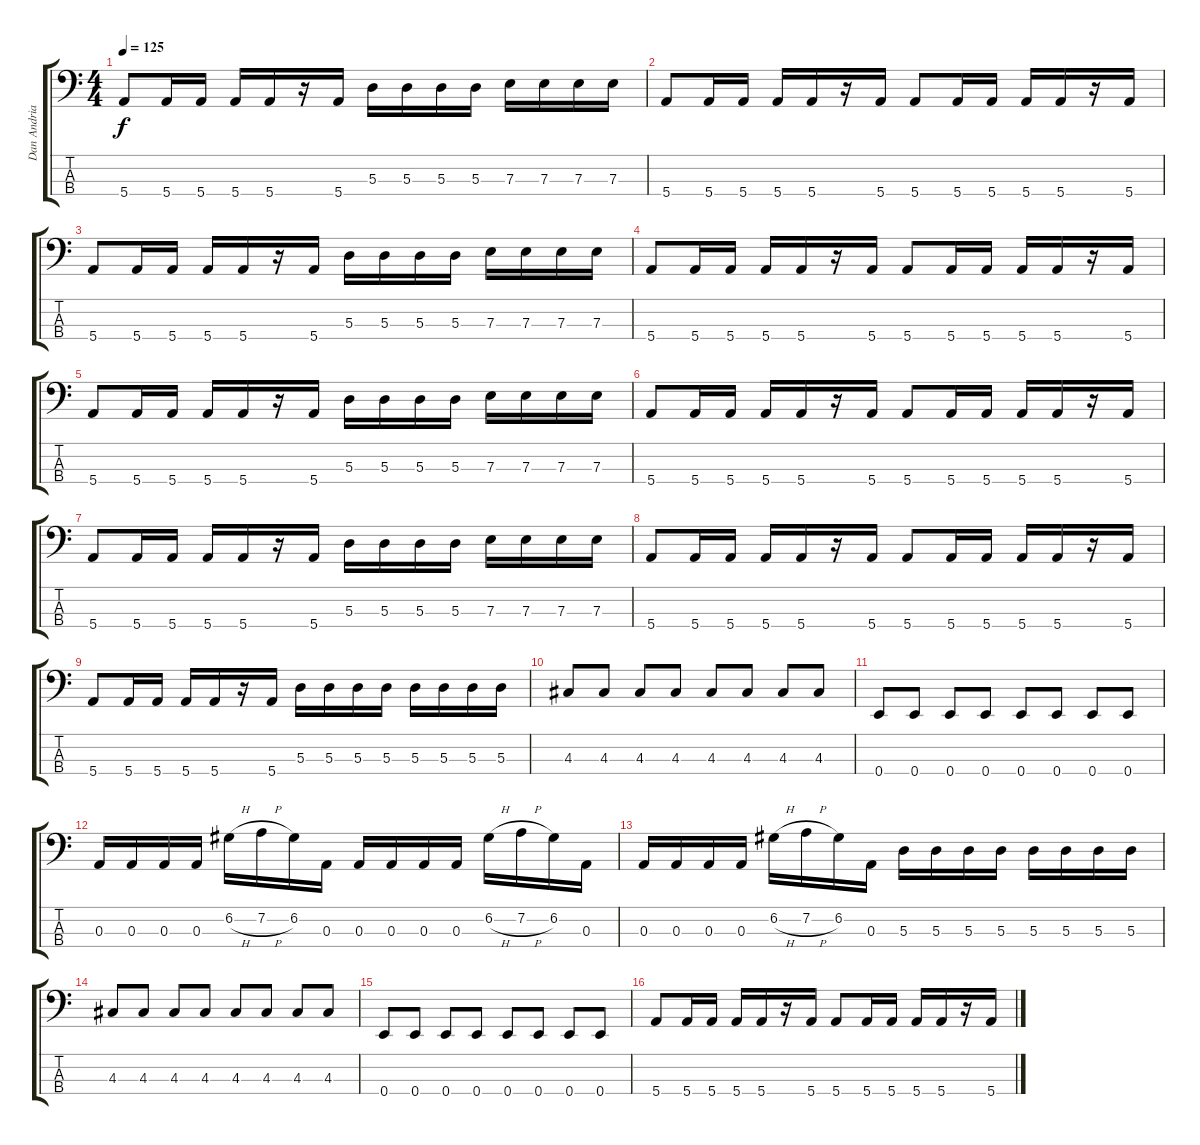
\track ("Dan Andriano" "Dan Andria") {instrument electricbasspick}
\staff {score tabs}
\tuning (G2 D2 A1 E1) {hide}
\ts (4 4)
\tempo 125
\clef f4
\ks c
5.4.8{dy f} 5.4.16 5.4.16 5.4.16 5.4.16 r.16 5.4.16 5.3.16 5.3.16 5.3.16 5.3.16 7.3.16 7.3.16 7.3.16 7.3.16 |
5.4.8 5.4.16 5.4.16 5.4.16 5.4.16 r.16 5.4.16 5.4.8 5.4.16 5.4.16 5.4.16 5.4.16 r.16 5.4.16 |
5.4.8 5.4.16 5.4.16 5.4.16 5.4.16 r.16 5.4.16 5.3.16 5.3.16 5.3.16 5.3.16 7.3.16 7.3.16 7.3.16 7.3.16 |
5.4.8 5.4.16 5.4.16 5.4.16 5.4.16 r.16 5.4.16 5.4.8 5.4.16 5.4.16 5.4.16 5.4.16 r.16 5.4.16 |
5.4.8 5.4.16 5.4.16 5.4.16 5.4.16 r.16 5.4.16 5.3.16 5.3.16 5.3.16 5.3.16 7.3.16 7.3.16 7.3.16 7.3.16 |
5.4.8 5.4.16 5.4.16 5.4.16 5.4.16 r.16 5.4.16 5.4.8 5.4.16 5.4.16 5.4.16 5.4.16 r.16 5.4.16 |
5.4.8 5.4.16 5.4.16 5.4.16 5.4.16 r.16 5.4.16 5.3.16 5.3.16 5.3.16 5.3.16 7.3.16 7.3.16 7.3.16 7.3.16 |
5.4.8 5.4.16 5.4.16 5.4.16 5.4.16 r.16 5.4.16 5.4.8 5.4.16 5.4.16 5.4.16 5.4.16 r.16 5.4.16 |
5.4.8 5.4.16 5.4.16 5.4.16 5.4.16 r.16 5.4.16 5.3.16 5.3.16 5.3.16 5.3.16 5.3.16 5.3.16 5.3.16 5.3.16 |
4.3.8 4.3.8 4.3.8 4.3.8 4.3.8 4.3.8 4.3.8 4.3.8 |
0.4.8 0.4.8 0.4.8 0.4.8 0.4.8 0.4.8 0.4.8 0.4.8 |
0.3.16 0.3.16 0.3.16 0.3.16 6.2{h}.16 7.2{h}.16 6.2.16 0.3.16 0.3.16 0.3.16 0.3.16 0.3.16 6.2{h}.16 7.2{h}.16 6.2.16 0.3.16 |
0.3.16 0.3.16 0.3.16 0.3.16 6.2{h}.16 7.2{h}.16 6.2.16 0.3.16 5.3.16 5.3.16 5.3.16 5.3.16 5.3.16 5.3.16 5.3.16 5.3.16 |
4.3.8 4.3.8 4.3.8 4.3.8 4.3.8 4.3.8 4.3.8 4.3.8 |
0.4.8 0.4.8 0.4.8 0.4.8 0.4.8 0.4.8 0.4.8 0.4.8 |
5.4.8 5.4.16 5.4.16 5.4.16 5.4.16 r.16 5.4.16 5.4.8 5.4.16 5.4.16 5.4.16 5.4.16 r.16 5.4.16
